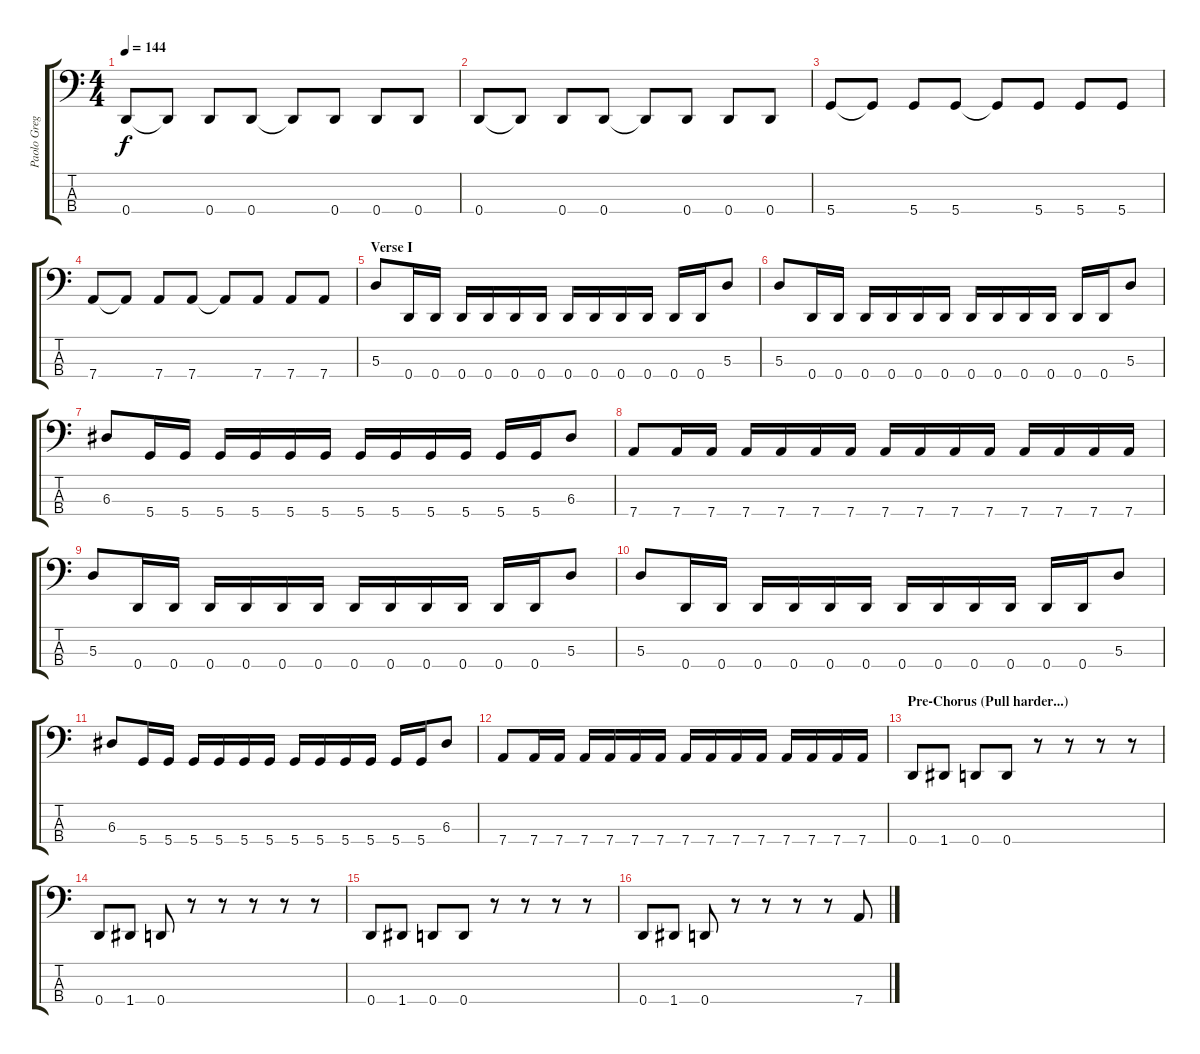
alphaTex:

\track ("Paolo Gregoletto" "Paolo Greg") {instrument electricbasspick}
\staff {score tabs}
\tuning (G2 D2 A1 D1) {hide}
\ts (4 4)
\tempo 144
\clef f4
\ks c
0.4.8{dy f} 0.4{t}.8 0.4.8 0.4.8 0.4{t}.8 0.4.8 0.4.8 0.4.8 |
0.4.8 0.4{t}.8 0.4.8 0.4.8 0.4{t}.8 0.4.8 0.4.8 0.4.8 |
5.4.8 5.4{t}.8 5.4.8 5.4.8 5.4{t}.8 5.4.8 5.4.8 5.4.8 |
7.4.8 7.4{t}.8 7.4.8 7.4.8 7.4{t}.8 7.4.8 7.4.8 7.4.8 |
\section ("" "Verse I")
5.3.8 0.4.16 0.4.16 0.4.16 0.4.16 0.4.16 0.4.16 0.4.16 0.4.16 0.4.16 0.4.16 0.4.16 0.4.16 5.3.8 |
5.3.8 0.4.16 0.4.16 0.4.16 0.4.16 0.4.16 0.4.16 0.4.16 0.4.16 0.4.16 0.4.16 0.4.16 0.4.16 5.3.8 |
6.3.8 5.4.16 5.4.16 5.4.16 5.4.16 5.4.16 5.4.16 5.4.16 5.4.16 5.4.16 5.4.16 5.4.16 5.4.16 6.3.8 |
7.4.8 7.4.16 7.4.16 7.4.16 7.4.16 7.4.16 7.4.16 7.4.16 7.4.16 7.4.16 7.4.16 7.4.16 7.4.16 7.4.16 7.4.16 |
5.3.8 0.4.16 0.4.16 0.4.16 0.4.16 0.4.16 0.4.16 0.4.16 0.4.16 0.4.16 0.4.16 0.4.16 0.4.16 5.3.8 |
5.3.8 0.4.16 0.4.16 0.4.16 0.4.16 0.4.16 0.4.16 0.4.16 0.4.16 0.4.16 0.4.16 0.4.16 0.4.16 5.3.8 |
6.3.8 5.4.16 5.4.16 5.4.16 5.4.16 5.4.16 5.4.16 5.4.16 5.4.16 5.4.16 5.4.16 5.4.16 5.4.16 6.3.8 |
7.4.8 7.4.16 7.4.16 7.4.16 7.4.16 7.4.16 7.4.16 7.4.16 7.4.16 7.4.16 7.4.16 7.4.16 7.4.16 7.4.16 7.4.16 |
\section ("" "Pre-Chorus (Pull harder...)")
0.4.8 1.4.8 0.4.8 0.4.8 r.8 r.8 r.8 r.8 |
0.4.8 1.4.8 0.4.8 r.8 r.8 r.8 r.8 r.8 |
0.4.8 1.4.8 0.4.8 0.4.8 r.8 r.8 r.8 r.8 |
0.4.8 1.4.8 0.4.8 r.8 r.8 r.8 r.8 7.4.8
